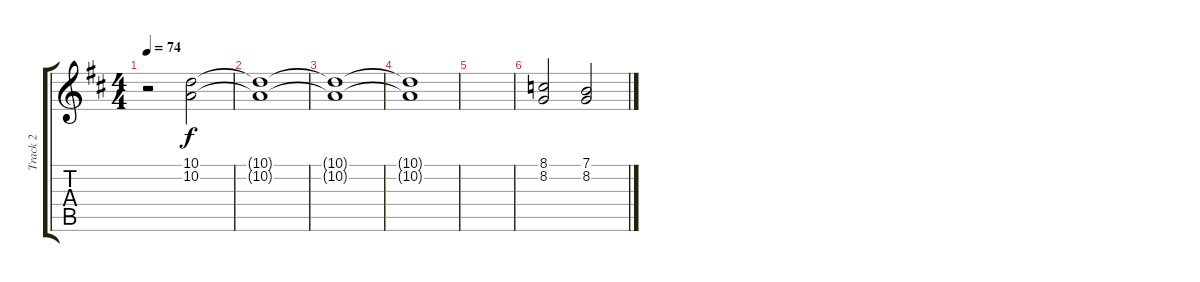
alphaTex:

\track ("Track 2" "Track 2") {instrument choiraahs}
\staff {score tabs}
\tuning (E4 B3 G3 D3 A2 E2) {hide}
\ts (4 4)
\tempo 74
\clef g2
\ks d
r.2{dy ff} (10.1 10.2).2{dy f} |
(10.1{t} 10.2{t}).1 |
(10.1{t} 10.2{t}).1 |
(10.1{t} 10.2{t}).1 |
|
(8.1 8.2).2 (7.1 8.2).2
